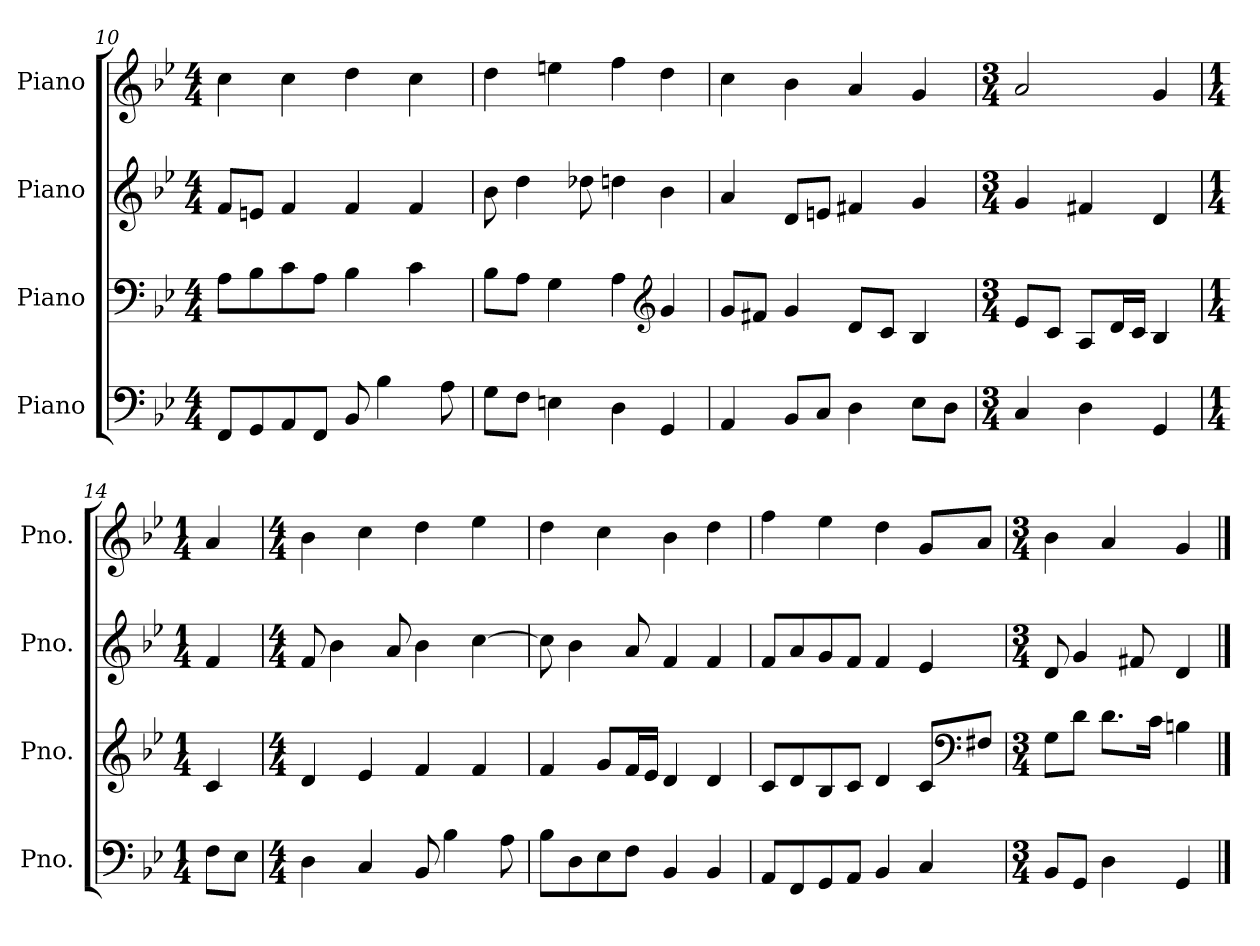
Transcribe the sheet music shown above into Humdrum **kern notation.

**kern	**kern	**kern	**kern
*part4	*part3	*part2	*part1
*staff4	*staff3	*staff2	*staff1
*I"Piano	*I"Piano	*I"Piano	*I"Piano
*I'Pno.	*I'Pno.	*I'Pno.	*I'Pno.
*clefF4	*clefF4	*clefG2	*clefG2
*k[b-e-]	*k[b-e-]	*k[b-e-]	*k[b-e-]
*M4/4	*M4/4	*M4/4	*M4/4
=10	=10	=10	=10
8FF/L	8A\L	8f/L	4cc\
8GG/	8B-\	8en/J	.
8AA/	8c\	4f/	4cc\
8FF/J	8A\J	.	.
8BB-/	4B-\	4f/	4dd\
4B-\	.	.	.
.	4c\	4f/	4cc\
8A\	.	.	.
=11	=11	=11	=11
8G\L	8B-\L	8b-\	4dd\
8F\J	8A\J	4dd\	.
4En\	4G\	.	4een\
.	.	8dd-X\	.
4D\	4A\	4ddn\	4ff\
*	*clefG2	*	*
4GG/	4g/	4b-\	4dd\
!!LO:PB:g=z
=12	=12	=12	=12
4AA/	8g/L	4a/	4cc\
.	8f#X/J	.	.
8BB-/L	4g/	8d/L	4b-\
8C/J	.	8en/J	.
4D\	8d/L	4f#X/	4a/
.	8c/J	.	.
8E-\L	4B-/	4g/	4g/
8D\J	.	.	.
=13	=13	=13	=13
*M3/4	*M3/4	*M3/4	*M3/4
4C/	8e-/L	4g/	2a/
.	8c/J	.	.
4D\	8A/L	4f#X/	.
.	16d/L	.	.
.	16c/JJ	.	.
4GG/	4B-/	4d/	4g/
=14	=14	=14	=14
*M1/4	*M1/4	*M1/4	*M1/4
8F\L	4c/	4f/	4a/
8E-\J	.	.	.
=15	=15	=15	=15
*M4/4	*M4/4	*M4/4	*M4/4
4D\	4d/	8f/	4b-\
.	.	4b-\	.
4C/	4e-/	.	4cc\
.	.	8a/	.
8BB-/	4f/	4b-\	4dd\
4B-\	.	.	.
.	4f/	[4cc\	4ee-\
8A\	.	.	.
=16	=16	=16	=16
8B-\L	4f/	8cc\]	4dd\
8D\	.	4b-\	.
8E-\	8g/L	.	4cc\
8F\J	16f/L	8a/	.
.	16e-/JJ	.	.
4BB-/	4d/	4f/	4b-\
4BB-/	4d/	4f/	4dd\
!!LO:LB:g=z
=17	=17	=17	=17
8AA/L	8c/L	8f/L	4ff\
8FF/	8d/	8a/	.
8GG/	8B-/	8g/	4ee-\
8AA/J	8c/J	8f/J	.
4BB-/	4d/	4f/	4dd\
4C/	8c/L	4e-/	8g/L
*	*clefF4	*	*
.	8F#X/J	.	8a/J
=18	=18	=18	=18
*M3/4	*M3/4	*M3/4	*M3/4
8BB-/L	8G\L	8d/	4b-\
8GG/J	8d\J	4g/	.
4D\	8.d\L	.	4a/
.	.	8f#X/	.
.	16c\Jk	.	.
4GG/	4Bn\	4d/	4g/
==	==	==	==
*-	*-	*-	*-
